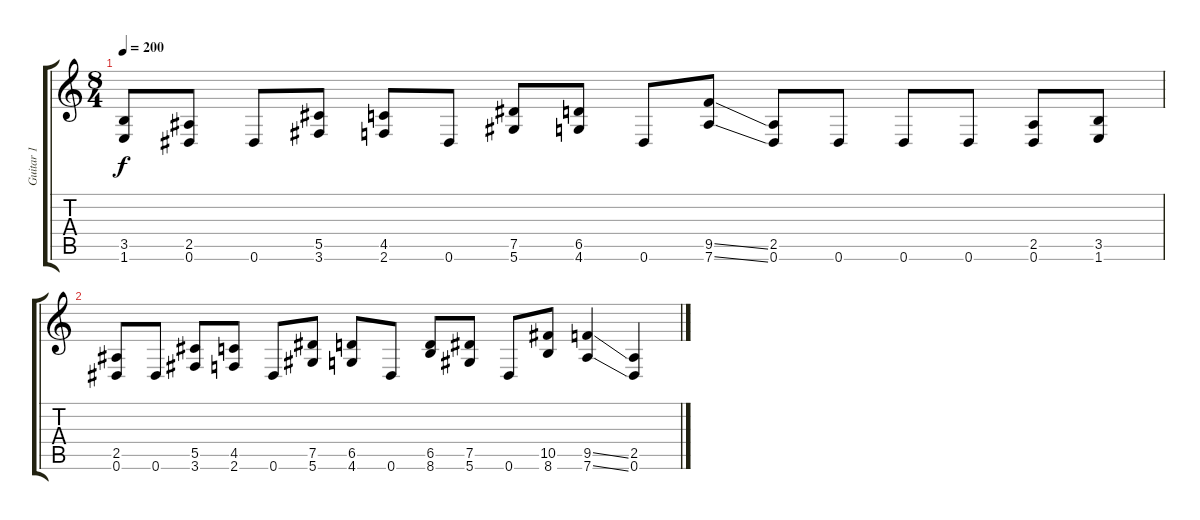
\track ("Guitar 1" "Guitar 1") {instrument distortionguitar}
\staff {score tabs}
\tuning (Eb4 Bb3 Gb3 Db3 Ab2 Eb2) {hide}
\ts (8 4)
\tempo 200
\clef g2
\ks c
(3.5 1.6).8{dy f} (2.5 0.6).8 0.6.8 (5.5 3.6).8 (4.5 2.6).8 0.6.8 (7.5 5.6).8 (6.5 4.6).8 0.6.8 (9.5{ss} 7.6{ss}).8 (2.5 0.6).8 0.6.8 0.6.8 0.6.8 (2.5 0.6).8 (3.5 1.6).8 |
(2.5 0.6).8 0.6.8 (5.5 3.6).8 (4.5 2.6).8 0.6.8 (7.5 5.6).8 (6.5 4.6).8 0.6.8 (6.5 8.6).8 (7.5 5.6).8 0.6.8 (10.5 8.6).8 (9.5{ss} 7.6{ss}).4 (2.5 0.6).4
